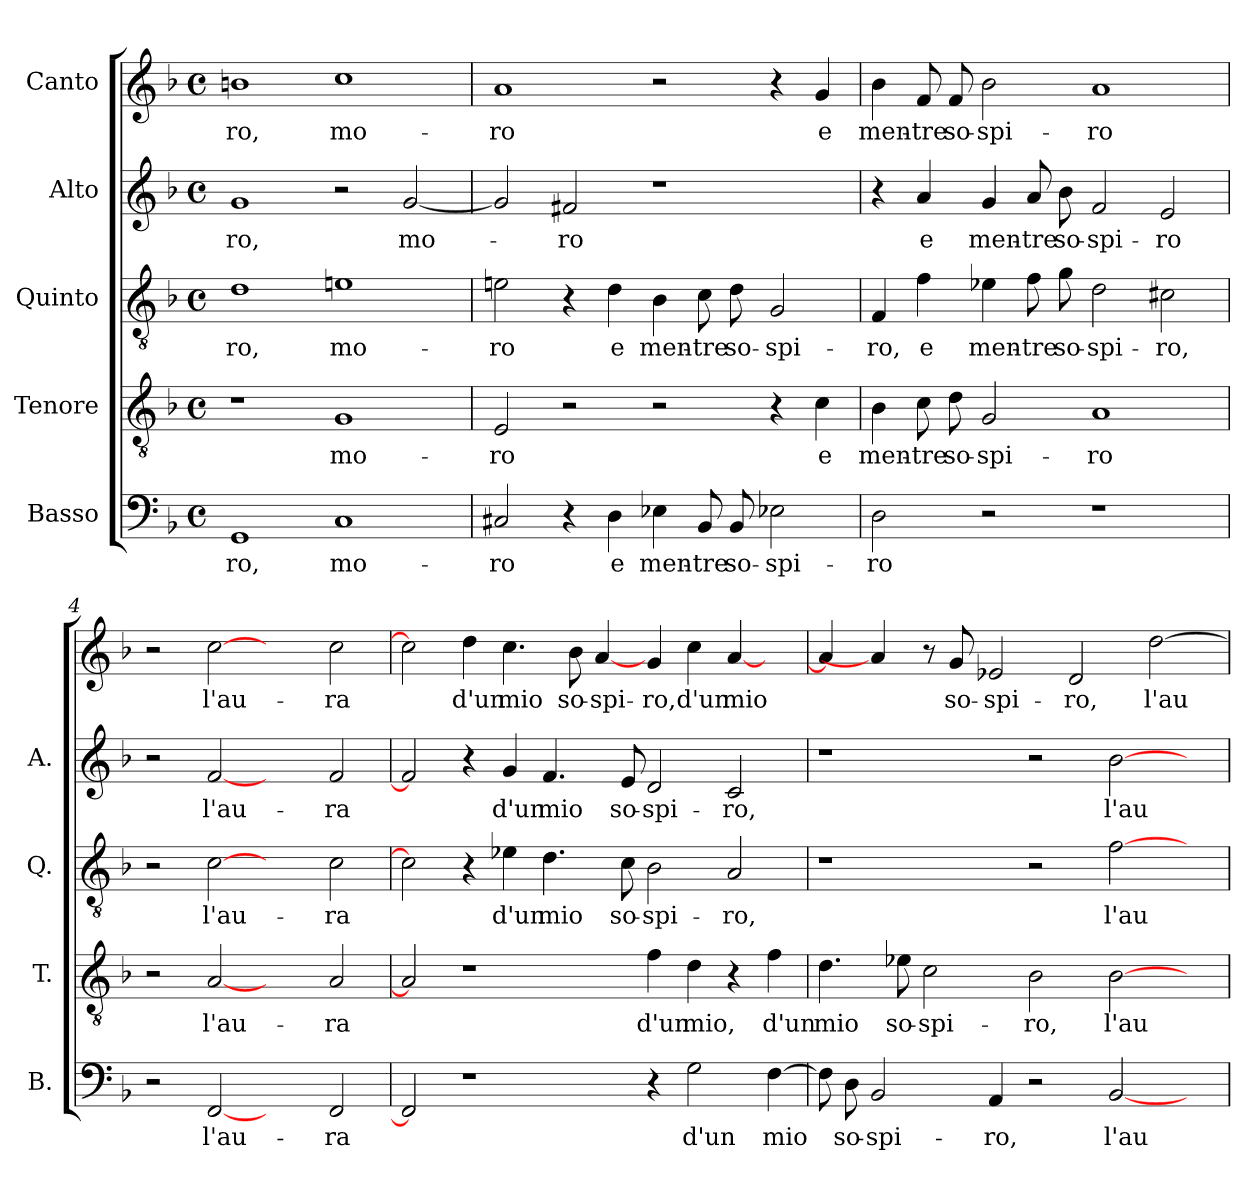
**kern	**text	**kern	**text	**kern	**text	**kern	**text	**kern	**text
*part5	*part5	*part4	*part4	*part3	*part3	*part2	*part2	*part1	*part1
*staff5	*staff5	*staff4	*staff4	*staff3	*staff3	*staff2	*staff2	*staff1	*staff1
*I"Basso	*	*I"Tenore	*	*I"Quinto	*	*I"Alto	*	*I"Canto	*
*I'B.	*	*I'T.	*	*I'Q.	*	*I'A.	*	*	*
*clefF4	*	*clefGv2	*	*clefGv2	*	*clefG2	*	*clefG2	*
*k[b-]	*	*k[b-]	*	*k[b-]	*	*k[b-]	*	*k[b-]	*
*F:	*	*F:	*	*F:	*	*F:	*	*F:	*
*M4/4	*	*M4/4	*	*M4/4	*	*M4/4	*	*M4/4	*
*met(c)	*	*met(c)	*	*met(c)	*	*met(c)	*	*met(c)	*
=1	=1	=1	=1	=1	=1	=1	=1	=1	=1
1GG/	-ro,	1r	.	1d\	-ro,	1g/	-ro,	1bn\	-ro,
1C/	mo-	1G/	mo-	1en\	mo-	2r	.	1cc\	mo-
.	.	.	.	.	.	[2g/	mo-	.	.
=2	=2	=2	=2	=2	=2	=2	=2	=2	=2
2C#X/	-ro	2E/	-ro	2en\	-ro	2g/]	.	1a/	-ro
4r	.	2r	.	4r	.	2f#X/	-ro	.	.
4D\	e	.	.	4d\	e	.	.	.	.
4E-X\	men-	2r	.	4B-\	men-	1r	.	2r	.
8BB-/	-tre	.	.	8c\	-tre	.	.	.	.
8BB-/	so-	.	.	8d\	so-	.	.	.	.
2E-X\	-spi-	4r	.	2G/	-spi-	.	.	4r	.
.	.	4c\	e	.	.	.	.	4g/	e
=3	=3	=3	=3	=3	=3	=3	=3	=3	=3
2D\	-ro	4B-\	men-	4F/	-ro,	4r	.	4b-\	men-
.	.	8c\	-tre	4f\	e	4a/	e	8f/	-tre
.	.	8d\	so-	.	.	.	.	8f/	so-
2r	.	2G/	-spi-	4e-X\	men-	4g/	men-	2b-\	-spi-
.	.	.	.	8f\	-tre	8a/	-tre	.	.
.	.	.	.	8g\	so-	8b-\	so-	.	.
1r	.	1A/	-ro	2d\	-spi-	2f/	-spi-	1a/	-ro
.	.	.	.	2c#X\	-ro,	2e/	-ro	.	.
=4	=4	=4	=4	=4	=4	=4	=4	=4	=4
2r	.	2r	.	2r	.	2r	.	2r	.
[2FF/	l'au-	[2A/	l'au-	[2c\	l'au-	[2f/	l'au-	[2cc\	l'au-
2ryy	.	2ryy	.	2ryy	.	2ryy	.	2ryy	.
2FF/	-ra	2A/	-ra	2c\	-ra	2f/	-ra	2cc\	-ra
=5	=5	=5	=5	=5	=5	=5	=5	=5	=5
2FF/]	.	2A/]	.	2c\]	.	2f/]	.	2cc\]	.
1r	.	1r	.	4r	.	4r	.	4dd\	d'un
.	.	.	.	4e-X\	d'un	4g/	d'un	4.cc\	mio
.	.	.	.	4.d\	mio	4.f/	mio	.	.
.	.	.	.	.	.	.	.	8b-\	so-
.	.	.	.	.	.	.	.	[4a/	-spi-
.	.	.	.	8c\	so-	8e/	so-	.	.
4r	.	4f\	d'un	2B-\	-spi-	2d/	-spi-	4g/	-ro,
2G\	d'un	4d\	mio,	.	.	.	.	4cc\	d'un
.	.	4r	.	2A/	-ro,	2c/	-ro,	[4a/	mio
[4F\	mio	4f\	d'un	.	.	.	.	4ryy	.
=6	=6	=6	=6	=6	=6	=6	=6	=6	=6
8F\]	.	4.d\	mio	1r	.	1r	.	4a/]	.
8D\	so-	.	.	.	.	.	.	.	.
2BB-/	-spi-	.	.	.	.	.	.	4a/]	.
.	.	8e-X\	so-	.	.	.	.	.	.
.	.	2c\	-spi-	.	.	.	.	8r	.
.	.	.	.	.	.	.	.	8g/	so-
4AA/	-ro,	.	.	.	.	.	.	2e-X/	-spi-
2r	.	2B-\	-ro,	2r	.	2r	.	.	.
.	.	.	.	.	.	.	.	2d/	-ro,
[2BB-/	l'au-	[2B-\	l'au-	[2f\	l'au-	[2b-\	l'au-	.	.
.	.	.	.	.	.	.	.	[2dd\	l'au-
4ryy	.	4ryy	.	4ryy	.	4ryy	.	.	.
=	=	=	=	=	=	=	=	=	=
*-	*-	*-	*-	*-	*-	*-	*-	*-	*-
